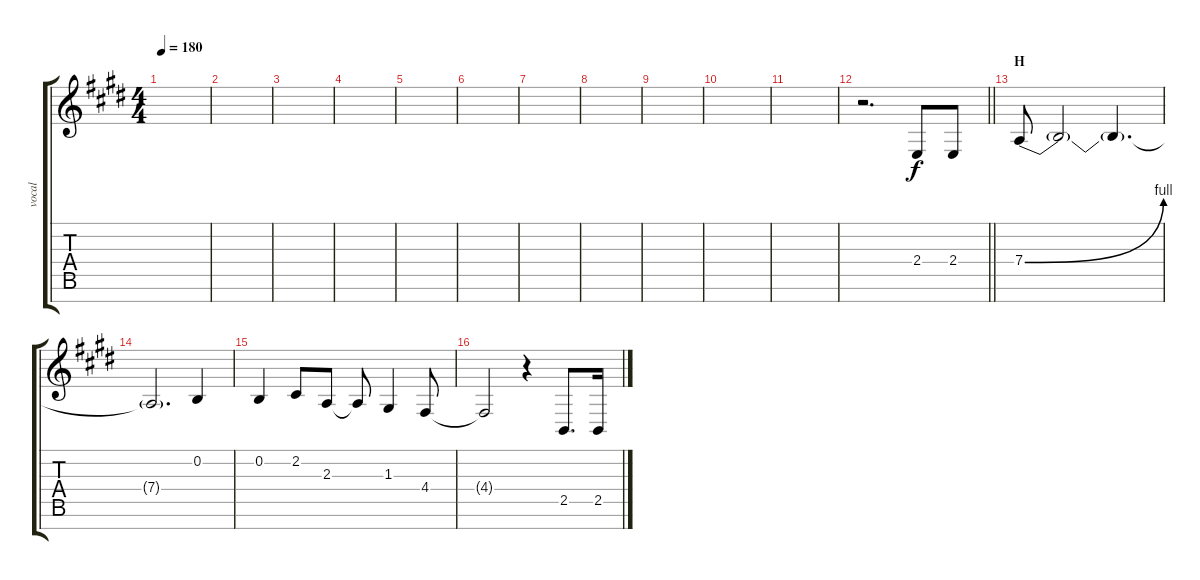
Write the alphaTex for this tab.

\track ("vocal" "vocal") {instrument lead6voice}
\staff {score tabs}
\tuning (E4 B3 G3 D3 A2 E2 B1) {hide}
\ts (4 4)
\tempo 180
\clef g2
\ks e
|
|
|
|
|
|
|
|
|
|
|
\barLineRight lightlight
r.2{d} 2.4.8 2.4.8 |
\section ("" "H")
7.4{be (bend 0 0 60 4)}.8 7.4{t}.2 7.4{t}.4{d} |
7.4{t}.2{d} 0.2.4 |
0.2.4 2.2.8 2.3.8 2.3{t}.8 1.3.4 4.4.8 |
4.4{t}.2 r.4 2.5.8{d} 2.5.16
